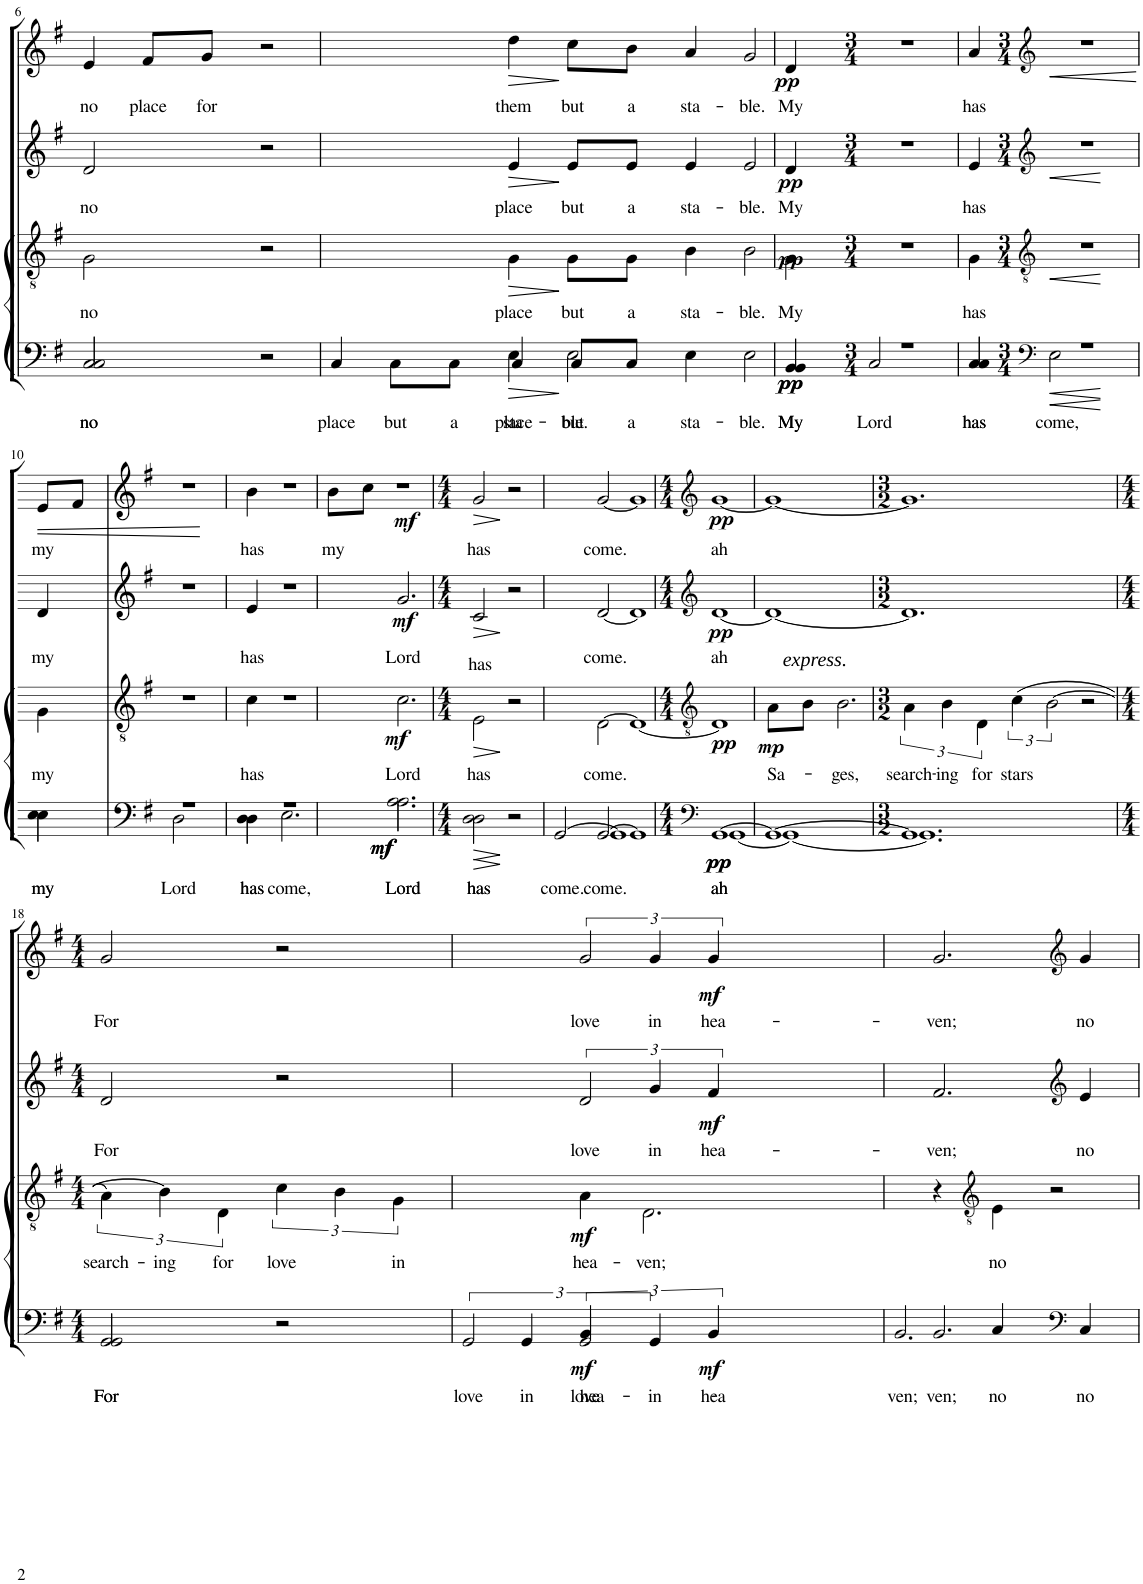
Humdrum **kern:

**kern	**text	**kern	**text	**dynam	**kern	**text	**dynam	**kern	**text	**dynam
*part3	*part3	*part3	*part3	*part3	*part2	*part2	*part2	*part1	*part1	*part1
*staff4	*staff4	*staff3	*staff3	*staff3/4	*staff2	*staff2	*staff2	*staff1	*staff1	*staff1
*I"Bass	*	*	*	*	*I"Alto	*	*	*I"Soprano	*	*
!!LO:PB:g=z
*clefF4	*	*clefGv2	*	*	*clefG2	*	*	*clefG2	*	*
*k[f#]	*	*k[f#]	*	*	*k[f#]	*	*	*k[f#]	*	*
*M3/2	*	*M3/2	*	*	*M3/2	*	*	*M4/4	*	*
=6	=6	=6	=6	=6	=6	=6	=6	=6	=6	=6
!	!LO:LY:b	!	!	!	!	!	!	!	!	!
*^	*	*	*	*	*	*	*	*	*	*
!	!	!LO:LY:b	!	!LO:LY:b	!	!	!LO:LY:b	!	!	!LO:LY:b	!
2C/	2C/	no	2G\	no	.	2d/	no	.	4e/	no	.
!	!	!	!	!	!	!	!	!	!	!LO:LY:b	!
.	.	.	.	.	.	.	.	.	8f#/L	place	.
!	!	!	!	!	!	!	!	!	!	!LO:LY:b	!
.	.	.	.	.	.	.	.	.	8g/J	for	.
2r	2ryy	.	2r	.	.	2r	.	.	2r	.	.
=7	=7	=7	=7	=7	=7	=7	=7	=7	=7	=7	=7
!	!	!LO:LY:b	!	!	!LO:HP:b=2	!	!	!	!	!	!
!	!	!LO:LY:b	!	!LO:LY:b	!LO:HP:n=1:b	!	!LO:LY:b	!LO:HP:b	!	!LO:LY:b	!LO:HP:b
4C/	4C/	place	4G\	place	> >	4e/	place	>	4dd\	them	>
!	!	!LO:LY:b	!	!	!	!	!	!	!	!	!
!	!	!LO:LY:b	!	!LO:LY:b	!	!	!LO:LY:b	!	!	!LO:LY:b	!
8C/L	8C\L	but	8G\L	but	]	8e/L	but	.	8cc\L	but	]
!	!	!LO:LY:b	!	!	!	!	!	!	!	!	!
!	!	!LO:LY:b	!	!LO:LY:b	!	!	!LO:LY:b	!	!	!LO:LY:b	!
8C/J	8C\J	a	8G\J	a	.	8e/J	a	.	8b\J	a	.
!	!	!LO:LY:b	!	!	!	!	!	!	!	!	!
!	!	!LO:LY:b	!	!LO:LY:b	!	!	!LO:LY:b	!	!	!LO:LY:b	!
4E\	4E\	sta-	4B\	sta-	.	4e/	sta-	.	4a/	sta-	.
!	!	!LO:LY:b	!	!	!	!	!	!	!	!	!
!	!	!LO:LY:b	!	!LO:LY:b	!	!	!LO:LY:b	!	!	!LO:LY:b	!
2E\	2E\	ble.	2B\	ble.	.	2e/	ble.	.	[4g/	ble.	.
.	.	.	.	.	.	.	.	.	4ryy	.	.
=8	=8	=8	=8	=8	=8	=8	=8	=8	=8	=8	=8
*M3/4	*	*	*M3/4	*	*	*M3/4	*	*	*M3/4	*	*
!	!	!LO:LY:b	!	!	!	!	!	!	!	!	!
!	!	!LO:LY:b	!	!LO:LY:b	!LO:DY:b=2	!	!LO:LY:b	!	!	!LO:LY:b	!
!	!	!	!	!	!LO:DY:n=1:b=2	!	!	!	!	!	!
!	!	!	!	!	!LO:DY:n=2:b	!	!	!LO:DY:b	!	!	!LO:DY:b
4BB/	4BB/	My	4G\	My	pp pp pp	4d/	My	pp	4d/	My	pp
!	!	!LO:LY:b	!	!	!	!	!	!	!	!	!
2r	2C/	Lord	2r	.	.	2r	.	.	4g/]	.	.
.	.	.	.	.	.	.	.	.	2r	.	.
4ryy	4ryy	.	4ryy	.	.	4ryy	.	.	.	.	.
=9	=9	=9	=9	=9	=9	=9	=9	=9	=9	=9	=9
*M3/4	*	*	*M3/4	*	*	*M3/4	*	*	*M3/4	*	*
!	!	!LO:LY:b	!	!	!	!	!	!	!	!	!
!	!	!LO:LY:b	!	!LO:LY:b	!	!	!LO:LY:b	!	!	!LO:LY:b	!
4C/	4C/	has	4G\	has	.	4e/	has	.	4a/	has	.
*clefF4	*	*	*clefGv2	*	*	*clefG2	*	*	*clefG2	*	*
!	!	!LO:LY:b	!	!	!	!	!	!	!	!	!
4r	2E\	come,	4r	.	.	4r	.	.	4r	.	.
!	!	!	!	!	!LO:HP:b=2	!	!	!	!	!	!
!	!	!	!	!	!LO:HP:n=1:b	!	!	!LO:HP:b	!	!	!LO:HP:b
2r	.	.	2r	.	< <	2r	.	<	2r	.	<
.	4ryy	.	.	.	.	.	.	.	.	.	.
*v	*v	*	*	*	*	*	*	*	*	*	*
.	.	.	.	[ ]	.	.	]	.	.	.
!!LO:LB:g=z
=10	=10	=10	=10	=10	=10	=10	=10	=10	=10	=10
!	!LO:LY:b	!	!	!	!	!	!	!	!	!
*^	*	*	*	*	*	*	*	*	*	*
!	!	!LO:LY:b	!	!LO:LY:b	!	!	!LO:LY:b	!	!	!LO:LY:b	!
4E\	4E\	my	4G\	my	.	4d/	my	.	8e/L	my	.
.	.	.	.	.	.	.	.	.	4r	.	.
!	!	!LO:LY:b	!	!	!	!	!	!	!	!	!
4r	2D\	Lord	4r	.	.	4r	.	.	.	.	.
.	.	.	.	.	.	.	.	.	8f#/J	.	.
2r	.	.	2r	.	.	2r	.	.	2r	.	.
.	4ryy	.	.	.	.	.	.	.	.	.	.
*v	*v	*	*	*	*	*	*	*	*	*	*
.	.	.	.	.	.	.	.	.	.	[
=11	=11	=11	=11	=11	=11	=11	=11	=11	=11	=11
!	!LO:LY:b	!	!	!	!	!	!	!	!	!
*^	*	*	*	*	*	*	*	*	*	*
!	!	!LO:LY:b	!	!LO:LY:b	!	!	!LO:LY:b	!	!	!LO:LY:b	!
4D\	4D\	has	4c\	has	.	4e/	has	.	4b\	has	.
!	!	!LO:LY:b	!	!	!	!	!	!	!	!	!
4r	[2E\	come,	4r	.	.	4r	.	.	4r	.	.
2r	.	.	2r	.	.	2r	.	.	2r	.	.
.	4ryy	.	.	.	.	.	.	.	.	.	.
=12	=12	=12	=12	=12	=12	=12	=12	=12	=12	=12	=12
!	!	!LO:LY:b	!	!	!	!	!	!	!	!	!
!	!	!LO:LY:b	!	!LO:LY:b	!LO:DY:b=2	!	!LO:LY:b	!	!	!LO:LY:b	!
!	!	!	!	!	!LO:DY:n=1:b=2	!	!	!	!	!	!
!	!	!	!	!	!LO:DY:n=2:b	!	!	!LO:DY:b	!	!	!
*	*	*	*	*	*	*	*	*	*^	*	*
2.A\	2.A\	Lord	2.c\	Lord	mf mf mf	2.g/	Lord	mf	8b\L	4ryy	my	.
.	.	.	.	.	.	.	.	.	4r	.	.	.
!	!	!	!	!	!	!	!	!	!	!	!	!LO:DY:b
.	.	.	.	.	.	.	.	.	.	2.ryy	.	mf
.	.	.	.	.	.	.	.	.	8cc\J	.	.	.
.	.	.	.	.	.	.	.	.	2r	.	.	.
4r	4E\]	.	4r	.	.	4r	.	.	.	.	.	.
*	*	*	*	*	*	*	*	*	*v	*v	*	*
=13	=13	=13	=13	=13	=13	=13	=13	=13	=13	=13	=13
*M4/4	*	*	*M4/4	*	*	*M4/4	*	*	*M4/4	*	*
*	*	*	*	*	*	*	*	*	*^	*	*
!	!	!LO:LY:b	!	!	!	!	!	!	!	!	!	!
!	!	!LO:LY:b	!	!LO:LY:b	!LO:HP:b	!	!LO:LY:b	!	!	!	!LO:LY:b	!LO:HP:b
*	*	*	*	*	*	*	*	*	*v	*v	*	*
2D\	2D\	has	2E\	has	>	2c/	has	.	2g/	has	>
2r	4ryy	.	2r	.	] [	2r	.	[	4r	.	]
.	2ryy	.	.	.	.	.	.	.	2r	.	.
4ryy	.	.	4ryy	.	.	4ryy	.	.	.	.	.
=14	=14	=14	=14	=14	=14	=14	=14	=14	=14	=14	=14
!	!	!LO:LY:b	!	!	!	!	!	!	!	!	!
!	!	!LO:LY:b	!	!LO:LY:b	!	!	!LO:LY:b	!	!	!LO:LY:b	!
[2GG/	[2GG/	come.	[2D\	come.	.	[2d/	come.	.	[2g/	come.	.
2GG_	2GG_	.	2D_	.	.	2d_	.	.	2g_	.	.
=15	=15	=15	=15	=15	=15	=15	=15	=15	=15	=15	=15
*clefF4	*	*	*clefGv2	*	*	*clefG2	*	*	*clefG2	*	*
*M4/4	*	*	*M4/4	*	*	*M4/4	*	*	*M4/4	*	*
!	!	!LO:LY:b	!	!	!	!	!	!	!	!	!
!	!	!LO:LY:b	!	!	!LO:DY:b=2	!	!LO:LY:b	!	!	!LO:LY:b	!
!	!	!	!	!	!LO:DY:n=1:b=2	!	!	!	!	!	!
!	!	!	!	!	!LO:DY:n=2:b	!	!	!LO:DY:b	!	!	!LO:DY:b
[1GG	[1GG	ah	1D]	.	pp pp pp	[1d	ah	pp	[1g	ah	pp
2GG]	2GG]	.	2D_	.	.	2d]	.	.	2g]	.	.
=16	=16	=16	=16	=16	=16	=16	=16	=16	=16	=16	=16
!	!	!	!LO:TX:a:i:t=express.	!	!	!	!	!	!	!	!
!	!	!	!	!LO:LY:b	!LO:DY:b	!	!	!	!	!	!
1GG_	1GG_	.	8A\L	Sa-	mp	1d_	.	.	1g_	.	.
.	.	.	8B\J	.	.	.	.	.	.	.	.
!	!	!	!	!LO:LY:b	!	!	!	!	!	!	!
.	.	.	2.B\	ges,	.	.	.	.	.	.	.
=17	=17	=17	=17	=17	=17	=17	=17	=17	=17	=17	=17
*M3/2	*	*	*M3/2	*	*	*M3/2	*	*	*M3/2	*	*
!	!	!	!	!LO:LY:b	!	!	!	!	!	!	!
1.GG]	1.GG]	.	6A\	search-	.	1.d]	.	.	1.g]	.	.
!	!	!	!	!LO:LY:b	!	!	!	!	!	!	!
.	.	.	6B\	ing	.	.	.	.	.	.	.
!	!	!	!	!LO:LY:b	!	!	!	!	!	!	!
.	.	.	6D\	for	.	.	.	.	.	.	.
!	!	!	!	!LO:LY:b	!	!	!	!	!	!	!
.	.	.	(6c\	stars	.	.	.	.	.	.	.
.	.	.	[3B\	.	.	.	.	.	.	.	.
.	.	.	2r	.	.	.	.	.	.	.	.
!!LO:LB:g=z
=18	=18	=18	=18	=18	=18	=18	=18	=18	=18	=18	=18
*M4/4	*	*	*M4/4	*	*	*M4/4	*	*	*M4/4	*	*
!	!	!LO:LY:b	!	!	!	!	!	!	!	!	!
!	!	!LO:LY:b	!	!LO:LY:b	!	!	!LO:LY:b	!	!	!LO:LY:b	!
2GG/	2GG/	For	6A\)	search-	.	2d/	For	.	2g/	For	.
!	!	!	!	!LO:LY:b	!	!	!	!	!	!	!
.	.	.	6B\]	ing	.	.	.	.	.	.	.
!	!	!	!	!LO:LY:b	!	!	!	!	!	!	!
.	.	.	6D\	for	.	.	.	.	.	.	.
!	!	!	!	!LO:LY:b	!	!	!	!	!	!	!
2r	2ryy	.	6c\	love	.	2r	.	.	2r	.	.
.	.	.	6B\	.	.	.	.	.	.	.	.
!	!	!	!	!LO:LY:b	!	!	!	!	!	!	!
.	.	.	6G\	in	.	.	.	.	.	.	.
=19	=19	=19	=19	=19	=19	=19	=19	=19	=19	=19	=19
!	!	!LO:LY:b	!	!	!	!	!	!	!	!	!
!	!	!LO:LY:b	!	!LO:LY:b	!LO:DY:b=2	!	!LO:LY:b	!	!	!LO:LY:b	!
!	!	!	!	!	!LO:DY:n=1:b	!	!	!	!	!	!
3GG/	3GG/	love	4A\	hea-	mf mf	3d/	love	.	3g/	love	.
!	!	!	!	!LO:LY:b	!	!	!	!	!	!	!
.	.	.	2.D\	ven;	.	.	.	.	.	.	.
!	!	!LO:LY:b	!	!	!	!	!	!	!	!	!
!	!	!LO:LY:b	!	!	!	!	!LO:LY:b	!	!	!LO:LY:b	!
6GG/	6GG/	in	.	.	.	6g/	in	.	6g/	in	.
!	!	!LO:LY:b	!	!	!	!	!	!	!	!	!
!	!	!LO:LY:b	!	!	!LO:DY:n=2:b=2	!	!LO:LY:b	!LO:DY:b	!	!LO:LY:b	!LO:DY:b
6BB/	6BB/	hea-	.	.	mf	6f#/	hea-	mf	6g/	hea-	mf
3ryy	3ryy	.	.	.	.	3ryy	.	.	3ryy	.	.
=20	=20	=20	=20	=20	=20	=20	=20	=20	=20	=20	=20
!	!	!LO:LY:b	!	!	!	!	!	!	!	!	!
!	!	!LO:LY:b	!	!	!	!	!LO:LY:b	!	!	!LO:LY:b	!
2.BB/	2.BB/	ven;	4r	.	.	2.f#/	ven;	.	2.g/	ven;	.
*	*	*	*clefGv2	*	*	*	*	*	*	*	*
!	!	!	!	!LO:LY:b	!	!	!	!	!	!	!
.	.	.	4E\	no	.	.	.	.	.	.	.
.	.	.	2r	.	.	.	.	.	.	.	.
*clefF4	*	*	*	*	*	*clefG2	*	*	*clefG2	*	*
!	!	!LO:LY:b	!	!	!	!	!	!	!	!	!
!	!	!LO:LY:b	!	!	!	!	!LO:LY:b	!	!	!LO:LY:b	!
4C/	4C/	no	.	.	.	4e/	no	.	4g/	no	.
*v	*v	*	*	*	*	*	*	*	*	*	*
=	=	=	=	=	=	=	=	=	=	=
*-	*-	*-	*-	*-	*-	*-	*-	*-	*-	*-
